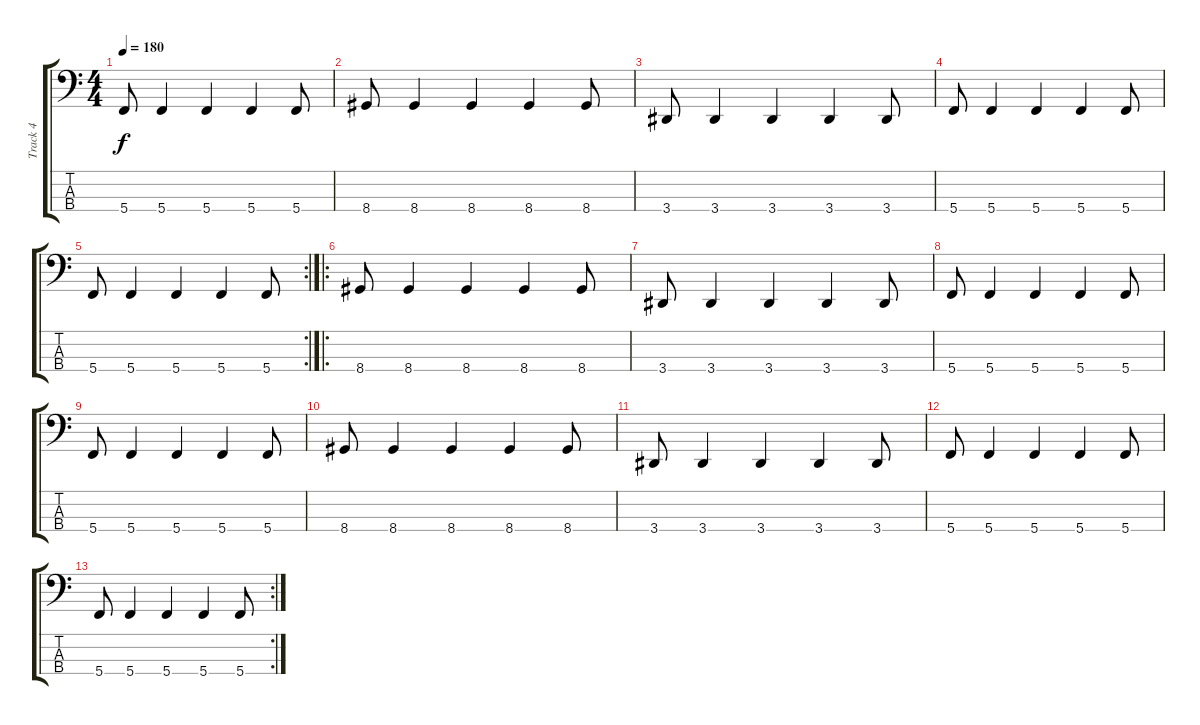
\track ("Track 4" "Track 4") {instrument slapbass2}
\staff {score tabs}
\tuning (F2 C2 G1 C1) {hide}
\ts (4 4)
\tempo 180
\clef f4
\ks c
5.4.8{dy f} 5.4.4 5.4.4 5.4.4 5.4.8 |
8.4.8 8.4.4 8.4.4 8.4.4 8.4.8 |
3.4.8 3.4.4 3.4.4 3.4.4 3.4.8 |
5.4.8 5.4.4 5.4.4 5.4.4 5.4.8 |
\rc 2
5.4.8 5.4.4 5.4.4 5.4.4 5.4.8 |
\ro
8.4.8 8.4.4 8.4.4 8.4.4 8.4.8 |
3.4.8 3.4.4 3.4.4 3.4.4 3.4.8 |
5.4.8 5.4.4 5.4.4 5.4.4 5.4.8 |
5.4.8 5.4.4 5.4.4 5.4.4 5.4.8 |
8.4.8 8.4.4 8.4.4 8.4.4 8.4.8 |
3.4.8 3.4.4 3.4.4 3.4.4 3.4.8 |
5.4.8 5.4.4 5.4.4 5.4.4 5.4.8 |
\rc 2
5.4.8 5.4.4 5.4.4 5.4.4 5.4.8
